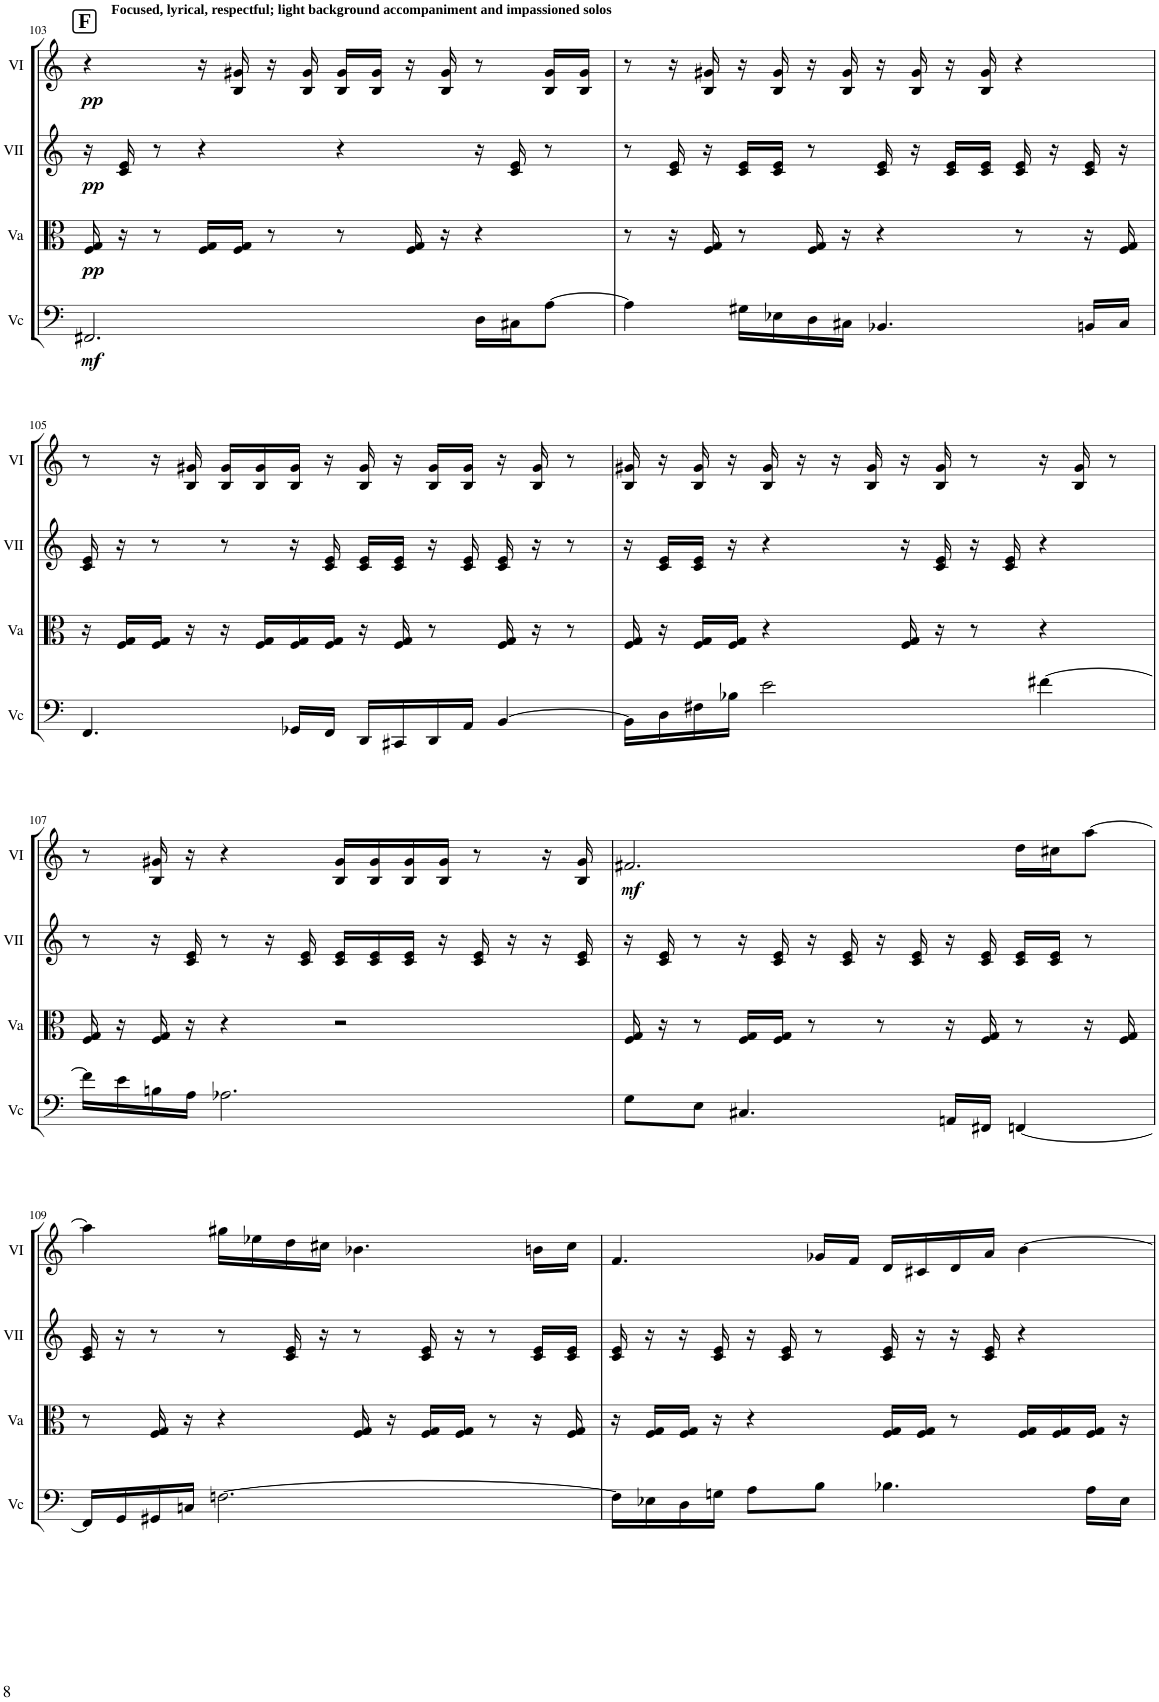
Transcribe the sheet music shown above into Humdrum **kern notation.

**kern	**dynam	**kern	**dynam	**kern	**dynam	**kern	**dynam
*part4	*part4	*part3	*part3	*part2	*part2	*part1	*part1
*staff4	*staff4	*staff3	*staff3	*staff2	*staff2	*staff1	*staff1
*I"Vc	*	*I"Va	*	*I"VII	*	*I"VI	*
*I'Vc	*	*I'Va	*	*I'VII	*	*I'VI	*
!!LO:PB:g=z
*clefF4	*	*clefC3	*	*clefG2	*	*clefG2	*
*k[]	*	*k[]	*	*k[]	*	*k[]	*
*M4/4	*	*M4/4	*	*M4/4	*	*M4/4	*
!!LO:REH:place=s1:a:B:cj:fs=14.284:t=F
=103	=103	=103	=103	=103	=103	=103	=103
!	!	!	!	!	!	!LO:TX:a:B:t=Focused, lyrical, respectful; light background accompaniment and impassioned solos	!
!	!LO:DY:b	!	!LO:DY:b	!	!LO:DY:b	!	!LO:DY:b
2.FF#X/	mf	16F/ 16G/	pp	16r	pp	4r	pp
.	.	16r	.	16c/ 16e/	.	.	.
.	.	8r	.	8r	.	.	.
.	.	16F/ 16G/LL	.	4r	.	16r	.
.	.	16F/ 16G/JJ	.	.	.	16B/ 16g#X/	.
.	.	8r	.	.	.	16r	.
.	.	.	.	.	.	16B/ 16g#/	.
.	.	8r	.	4r	.	16B/ 16g#/LL	.
.	.	.	.	.	.	16B/ 16g#/JJ	.
.	.	16F/ 16G/	.	.	.	16r	.
.	.	16r	.	.	.	16B/ 16g#/	.
16D\LL	.	4r	.	16r	.	8r	.
16C#X\J	.	.	.	16c/ 16e/	.	.	.
[8A\J	.	.	.	8r	.	16B/ 16g#/LL	.
.	.	.	.	.	.	16B/ 16g#/JJ	.
=104	=104	=104	=104	=104	=104	=104	=104
4A\]	.	8r	.	8r	.	8r	.
.	.	16r	.	16c/ 16e/	.	16r	.
.	.	16F/ 16G/	.	16r	.	16B/ 16g#X/	.
16G#X\LL	.	8r	.	16c/ 16e/LL	.	16r	.
16E-X\	.	.	.	16c/ 16e/JJ	.	16B/ 16g#/	.
16D\	.	16F/ 16G/	.	8r	.	16r	.
16C#X\JJ	.	16r	.	.	.	16B/ 16g#/	.
4.BB-X/	.	4r	.	16c/ 16e/	.	16r	.
.	.	.	.	16r	.	16B/ 16g#/	.
.	.	.	.	16c/ 16e/LL	.	16r	.
.	.	.	.	16c/ 16e/JJ	.	16B/ 16g#/	.
.	.	8r	.	16c/ 16e/	.	4r	.
.	.	.	.	16r	.	.	.
16BBn/LL	.	16r	.	16c/ 16e/	.	.	.
16C#/JJ	.	16F/ 16G/	.	16r	.	.	.
!!LO:LB:g=z
=105	=105	=105	=105	=105	=105	=105	=105
4.FF/	.	16r	.	16c/ 16e/	.	8r	.
.	.	16F/ 16G/LL	.	16r	.	.	.
.	.	16F/ 16G/JJ	.	8r	.	16r	.
.	.	16r	.	.	.	16B/ 16g#X/	.
.	.	16r	.	8r	.	16B/ 16g#/LL	.
.	.	16F/ 16G/LL	.	.	.	16B/ 16g#/	.
16GG-X/LL	.	16F/ 16G/	.	16r	.	16B/ 16g#/JJ	.
16FF/JJ	.	16F/ 16G/JJ	.	16c/ 16e/	.	16r	.
16DD/LL	.	16r	.	16c/ 16e/LL	.	16B/ 16g#/	.
16CC#X/	.	16F/ 16G/	.	16c/ 16e/JJ	.	16r	.
16DD/	.	8r	.	16r	.	16B/ 16g#/LL	.
16AA/JJ	.	.	.	16c/ 16e/	.	16B/ 16g#/JJ	.
[4BB/	.	16F/ 16G/	.	16c/ 16e/	.	16r	.
.	.	16r	.	16r	.	16B/ 16g#/	.
.	.	8r	.	8r	.	8r	.
=106	=106	=106	=106	=106	=106	=106	=106
16BB\LL]	.	16F/ 16G/	.	16r	.	16B/ 16g#X/	.
16D\	.	16r	.	16c/ 16e/LL	.	16r	.
16F#X\	.	16F/ 16G/LL	.	16c/ 16e/JJ	.	16B/ 16g#/	.
16B-X\JJ	.	16F/ 16G/JJ	.	16r	.	16r	.
2e\	.	4r	.	4r	.	16B/ 16g#/	.
.	.	.	.	.	.	16r	.
.	.	.	.	.	.	16r	.
.	.	.	.	.	.	16B/ 16g#/	.
.	.	16F/ 16G/	.	16r	.	16r	.
.	.	16r	.	16c/ 16e/	.	16B/ 16g#/	.
.	.	8r	.	16r	.	8r	.
.	.	.	.	16c/ 16e/	.	.	.
[4f#X\	.	4r	.	4r	.	16r	.
.	.	.	.	.	.	16B/ 16g#/	.
.	.	.	.	.	.	8r	.
!!LO:LB:g=z
=107	=107	=107	=107	=107	=107	=107	=107
16f#\LL]	.	16F/ 16G/	.	8r	.	8r	.
16e\	.	16r	.	.	.	.	.
16Bn\	.	16F/ 16G/	.	16r	.	16B/ 16g#X/	.
16A\JJ	.	16r	.	16c/ 16e/	.	16r	.
2.A-X\	.	4r	.	8r	.	4r	.
.	.	.	.	16r	.	.	.
.	.	.	.	16c/ 16e/	.	.	.
.	.	2r	.	16c/ 16e/LL	.	16B/ 16g#/LL	.
.	.	.	.	16c/ 16e/	.	16B/ 16g#/	.
.	.	.	.	16c/ 16e/JJ	.	16B/ 16g#/	.
.	.	.	.	16r	.	16B/ 16g#/JJ	.
.	.	.	.	16c/ 16e/	.	8r	.
.	.	.	.	16r	.	.	.
.	.	.	.	16r	.	16r	.
.	.	.	.	16c/ 16e/	.	16B/ 16g#/	.
=108	=108	=108	=108	=108	=108	=108	=108
!	!	!	!	!	!	!	!LO:DY:b
8G\L	.	16F/ 16G/	.	16r	.	2.f#X/	mf
.	.	16r	.	16c/ 16e/	.	.	.
8E\J	.	8r	.	8r	.	.	.
4.C#X/	.	16F/ 16G/LL	.	16r	.	.	.
.	.	16F/ 16G/JJ	.	16c/ 16e/	.	.	.
.	.	8r	.	16r	.	.	.
.	.	.	.	16c/ 16e/	.	.	.
.	.	8r	.	16r	.	.	.
.	.	.	.	16c/ 16e/	.	.	.
16AAn/LL	.	16r	.	16r	.	.	.
16FF#X/JJ	.	16F/ 16G/	.	16c/ 16e/	.	.	.
[4FFn/	.	8r	.	16c/ 16e/LL	.	16dd\LL	.
.	.	.	.	16c/ 16e/JJ	.	16cc#X\J	.
.	.	16r	.	8r	.	[8aa\J	.
.	.	16F/ 16G/	.	.	.	.	.
!!LO:LB:g=z
=109	=109	=109	=109	=109	=109	=109	=109
16FF/LL]	.	8r	.	16c/ 16e/	.	4aa\]	.
16GG/	.	.	.	16r	.	.	.
16GG#X/	.	16F/ 16G/	.	8r	.	.	.
16Cn/JJ	.	16r	.	.	.	.	.
[2.Fn\	.	4r	.	8r	.	16gg#X\LL	.
.	.	.	.	.	.	16ee-X\	.
.	.	.	.	16c/ 16e/	.	16dd\	.
.	.	.	.	16r	.	16cc#X\JJ	.
.	.	16F/ 16G/	.	8r	.	4.b-X\	.
.	.	16r	.	.	.	.	.
.	.	16F/ 16G/LL	.	16c/ 16e/	.	.	.
.	.	16F/ 16G/JJ	.	16r	.	.	.
.	.	8r	.	8r	.	.	.
.	.	16r	.	16c/ 16e/LL	.	16bn\LL	.
.	.	16F/ 16G/	.	16c/ 16e/JJ	.	16cc#\JJ	.
=110	=110	=110	=110	=110	=110	=110	=110
16F\LL]	.	16r	.	16c/ 16e/	.	4.f/	.
16E-X\	.	16F/ 16G/LL	.	16r	.	.	.
16D\	.	16F/ 16G/JJ	.	16r	.	.	.
16Gn\JJ	.	16r	.	16c/ 16e/	.	.	.
8A\L	.	4r	.	16r	.	.	.
.	.	.	.	16c/ 16e/	.	.	.
8B\J	.	.	.	8r	.	16g-X/LL	.
.	.	.	.	.	.	16f/JJ	.
4.B-X\	.	16F/ 16G/LL	.	16c/ 16e/	.	16d/LL	.
.	.	16F/ 16G/JJ	.	16r	.	16c#X/	.
.	.	8r	.	16r	.	16d/	.
.	.	.	.	16c/ 16e/	.	16a/JJ	.
.	.	16F/ 16G/LL	.	4r	.	[4b\	.
.	.	16F/ 16G/	.	.	.	.	.
16A\LL	.	16F/ 16G/JJ	.	.	.	.	.
16E-\JJ	.	16r	.	.	.	.	.
=	=	=	=	=	=	=	=
*-	*-	*-	*-	*-	*-	*-	*-
